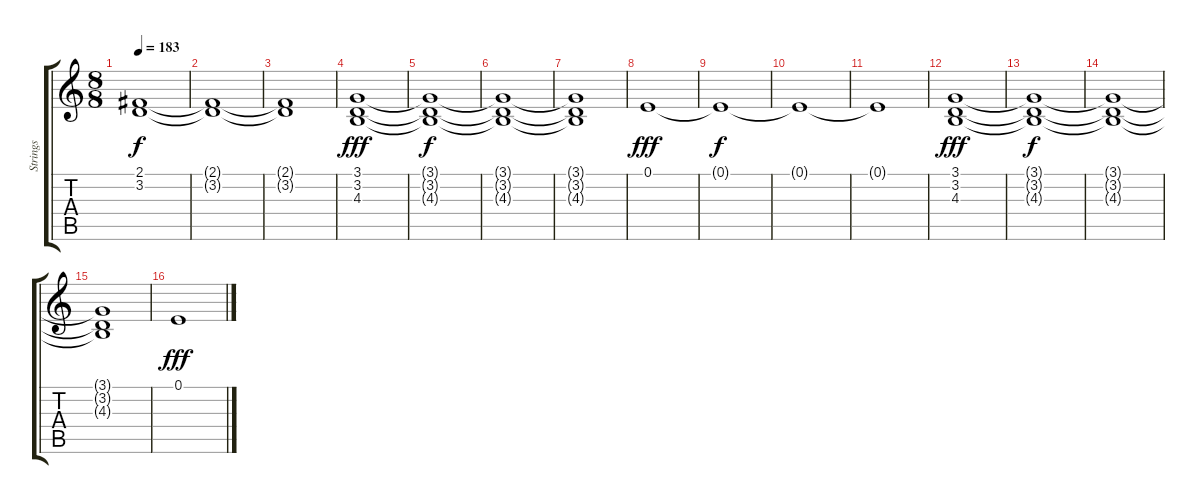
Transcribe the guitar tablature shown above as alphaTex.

\track ("Strings" "Strings") {instrument stringensemble1}
\staff {score tabs}
\tuning (E4 B3 G3 D3 A2 E2) {hide}
\ts (8 8)
\tempo 183
\clef g2
\ks c
(2.1{t} 3.2{t}).1{dy f} |
(2.1{t} 3.2{t}).1 |
(2.1{t} 3.2{t}).1 |
(3.1 3.2 4.3).1{dy fff} |
(3.1{t} 3.2{t} 4.3{t}).1{dy f} |
(3.1{t} 3.2{t} 4.3{t}).1 |
(3.1{t} 3.2{t} 4.3{t}).1 |
0.1.1{dy fff} |
0.1{t}.1{dy f} |
0.1{t}.1 |
0.1{t}.1 |
(3.1 3.2 4.3).1{dy fff} |
(3.1{t} 3.2{t} 4.3{t}).1{dy f} |
(3.1{t} 3.2{t} 4.3{t}).1 |
(3.1{t} 3.2{t} 4.3{t}).1 |
0.1.1{dy fff}
